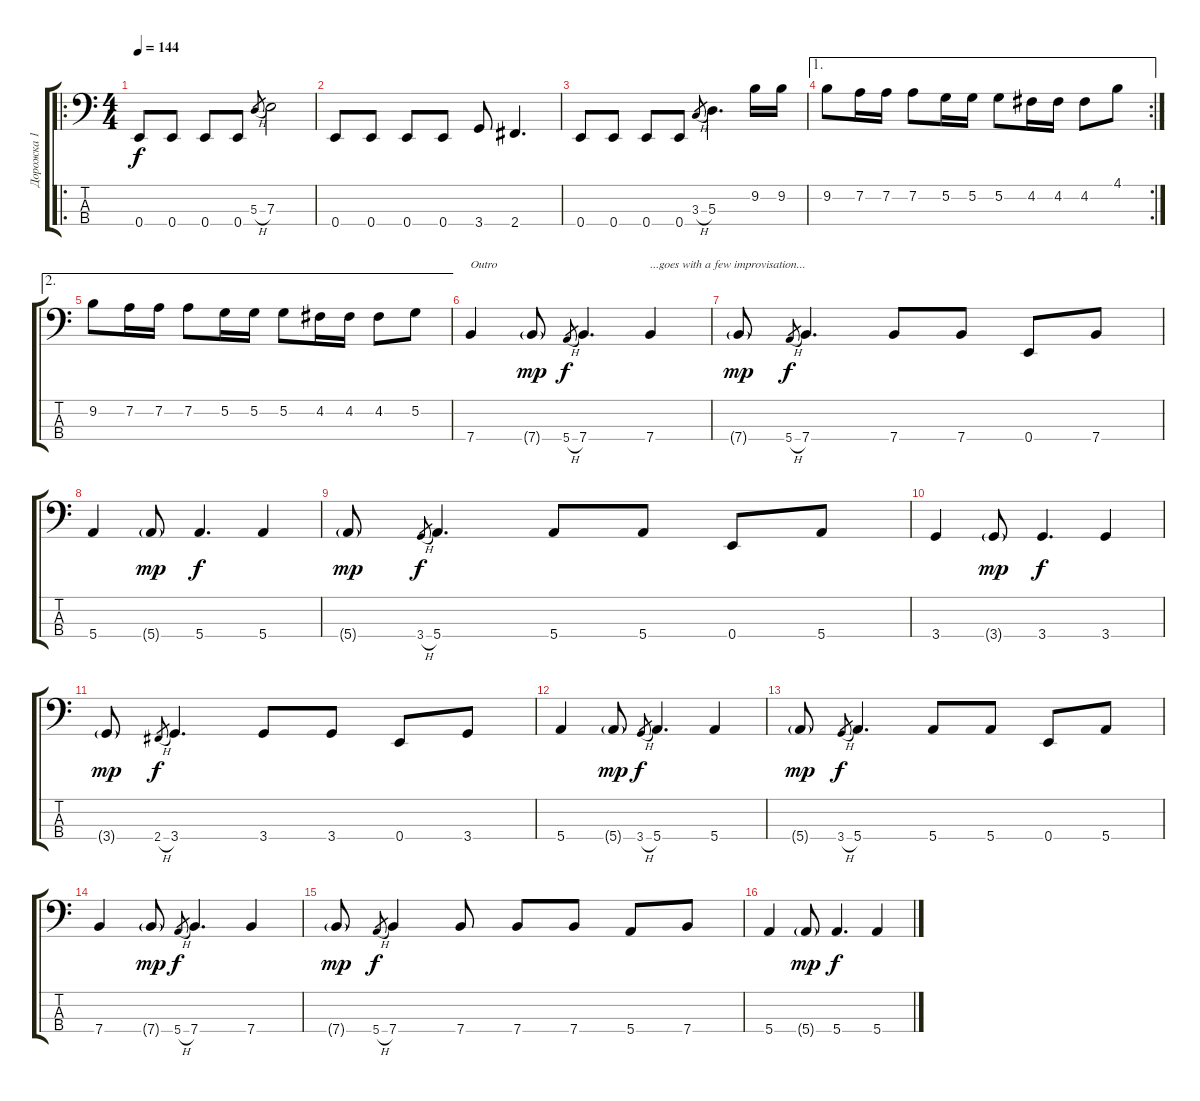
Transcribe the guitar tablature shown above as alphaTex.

\track ("Дорожка 1" "Дорожка 1") {instrument electricbassfinger}
\staff {score tabs}
\tuning (G2 D2 A1 E1) {hide}
\ro
\ts (4 4)
\tempo 144
\clef f4
\ks c
0.4.8{dy f} 0.4.8 0.4.8 0.4.8 5.3{h}.8{gr} 7.3.2 |
0.4.8 0.4.8 0.4.8 0.4.8 3.4.8 2.4.4{d} |
0.4.8 0.4.8 0.4.8 0.4.8 3.3{h}.8{gr} 5.3.4{d} 9.2.16 9.2.16 |
\ae 1
\rc 2
9.2.8 7.2.16 7.2.16 7.2.8 5.2.16 5.2.16 5.2.8 4.2.16 4.2.16 4.2.8 4.1.8 |
\ae 2
9.2.8 7.2.16 7.2.16 7.2.8 5.2.16 5.2.16 5.2.8 4.2.16 4.2.16 4.2.8 5.2.8 |
7.4.4{txt "Outro"} 7.4{g}.8{dy mp} 5.4{h}.8{gr dy f} 7.4.4{d} 7.4.4{txt "...goes with a few improvisation..."} |
7.4{g}.8{dy mp} 5.4{h}.8{gr dy f} 7.4.4{d} 7.4.8 7.4.8 0.4.8 7.4.8 |
5.4.4 5.4{g}.8{dy mp} 5.4.4{d dy f} 5.4.4 |
5.4{g}.8{dy mp} 3.4{h}.8{gr dy f} 5.4.4{d} 5.4.8 5.4.8 0.4.8 5.4.8 |
3.4.4 3.4{g}.8{dy mp} 3.4.4{d dy f} 3.4.4 |
3.4{g}.8{dy mp} 2.4{h}.8{gr dy f} 3.4.4{d} 3.4.8 3.4.8 0.4.8 3.4.8 |
5.4.4 5.4{g}.8{dy mp} 3.4{h}.8{gr dy f} 5.4.4{d} 5.4.4 |
5.4{g}.8{dy mp} 3.4{h}.8{gr dy f} 5.4.4{d} 5.4.8 5.4.8 0.4.8 5.4.8 |
7.4.4 7.4{g}.8{dy mp} 5.4{h}.8{gr dy f} 7.4.4{d} 7.4.4 |
7.4{g}.8{dy mp} 5.4{h}.8{gr dy f} 7.4.4 7.4.8 7.4.8 7.4.8 5.4.8 7.4.8 |
5.4.4 5.4{g}.8{dy mp} 5.4.4{d dy f} 5.4.4
